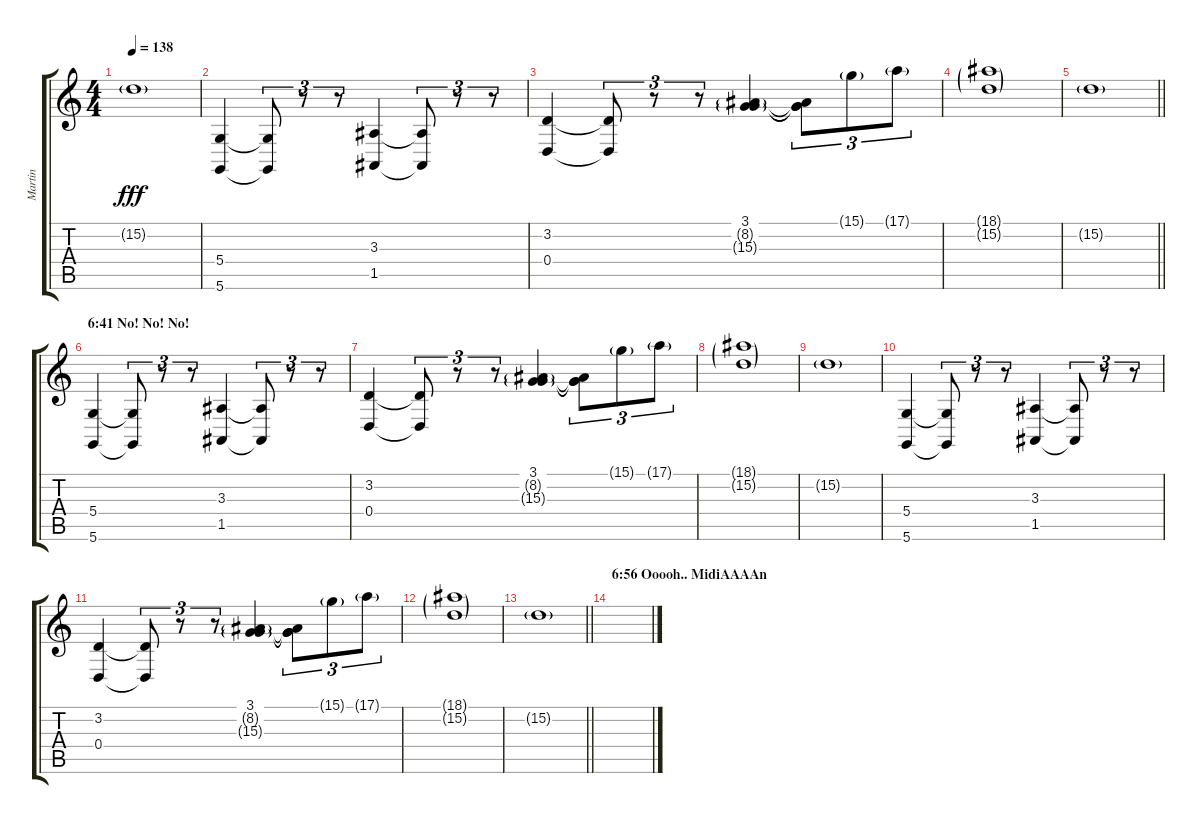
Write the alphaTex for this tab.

\track ("Martin" "Martin") {instrument brightacousticpiano}
\staff {score tabs}
\tuning (E4 B3 G3 D3 A2 D2) {hide}
\ts (4 4)
\tempo 138
\clef g2
\ks c
15.2{g}.1{dy fff} |
(5.4 5.6).4{instrument stringensemble2} (5.4{t} 5.6{t}).8{tu (3 2)} r.8{tu (3 2)} r.8{tu (3 2)} (3.3 1.5).4 (3.3{t} 1.5{t}).8{tu (3 2)} r.8{tu (3 2)} r.8{tu (3 2)} |
(3.2 0.4).4 (3.2{t} 0.4{t}).8{tu (3 2)} r.8{tu (3 2)} r.8{tu (3 2)} (3.1 8.2{g} 15.3{g}).4 (3.1{t} 8.2{t} 15.3{t}).8{tu (3 2)} 15.1{g}.8{tu (3 2) instrument choiraahs} 17.1{g}.8{tu (3 2)} |
(18.1{g} 15.2{g}).1{instrument choiraahs} |
\barLineRight lightlight
15.2{g}.1 |
\section ("" "6:41 No! No! No!")
(5.4 5.6).4{instrument stringensemble2} (5.4{t} 5.6{t}).8{tu (3 2)} r.8{tu (3 2)} r.8{tu (3 2)} (3.3 1.5).4 (3.3{t} 1.5{t}).8{tu (3 2)} r.8{tu (3 2)} r.8{tu (3 2)} |
(3.2 0.4).4 (3.2{t} 0.4{t}).8{tu (3 2)} r.8{tu (3 2)} r.8{tu (3 2)} (3.1 8.2{g} 15.3{g}).4 (3.1{t} 8.2{t} 15.3{t}).8{tu (3 2)} 15.1{g}.8{tu (3 2) instrument choiraahs} 17.1{g}.8{tu (3 2)} |
(18.1{g} 15.2{g}).1{instrument choiraahs} |
15.2{g}.1 |
(5.4 5.6).4{instrument stringensemble2} (5.4{t} 5.6{t}).8{tu (3 2)} r.8{tu (3 2)} r.8{tu (3 2)} (3.3 1.5).4 (3.3{t} 1.5{t}).8{tu (3 2)} r.8{tu (3 2)} r.8{tu (3 2)} |
(3.2 0.4).4 (3.2{t} 0.4{t}).8{tu (3 2)} r.8{tu (3 2)} r.8{tu (3 2)} (3.1 8.2{g} 15.3{g}).4 (3.1{t} 8.2{t} 15.3{t}).8{tu (3 2)} 15.1{g}.8{tu (3 2) instrument choiraahs} 17.1{g}.8{tu (3 2)} |
(18.1{g} 15.2{g}).1{instrument choiraahs} |
\barLineRight lightlight
15.2{g}.1 |
\section ("" "6:56 Ooooh.. MidiAAAAn")
